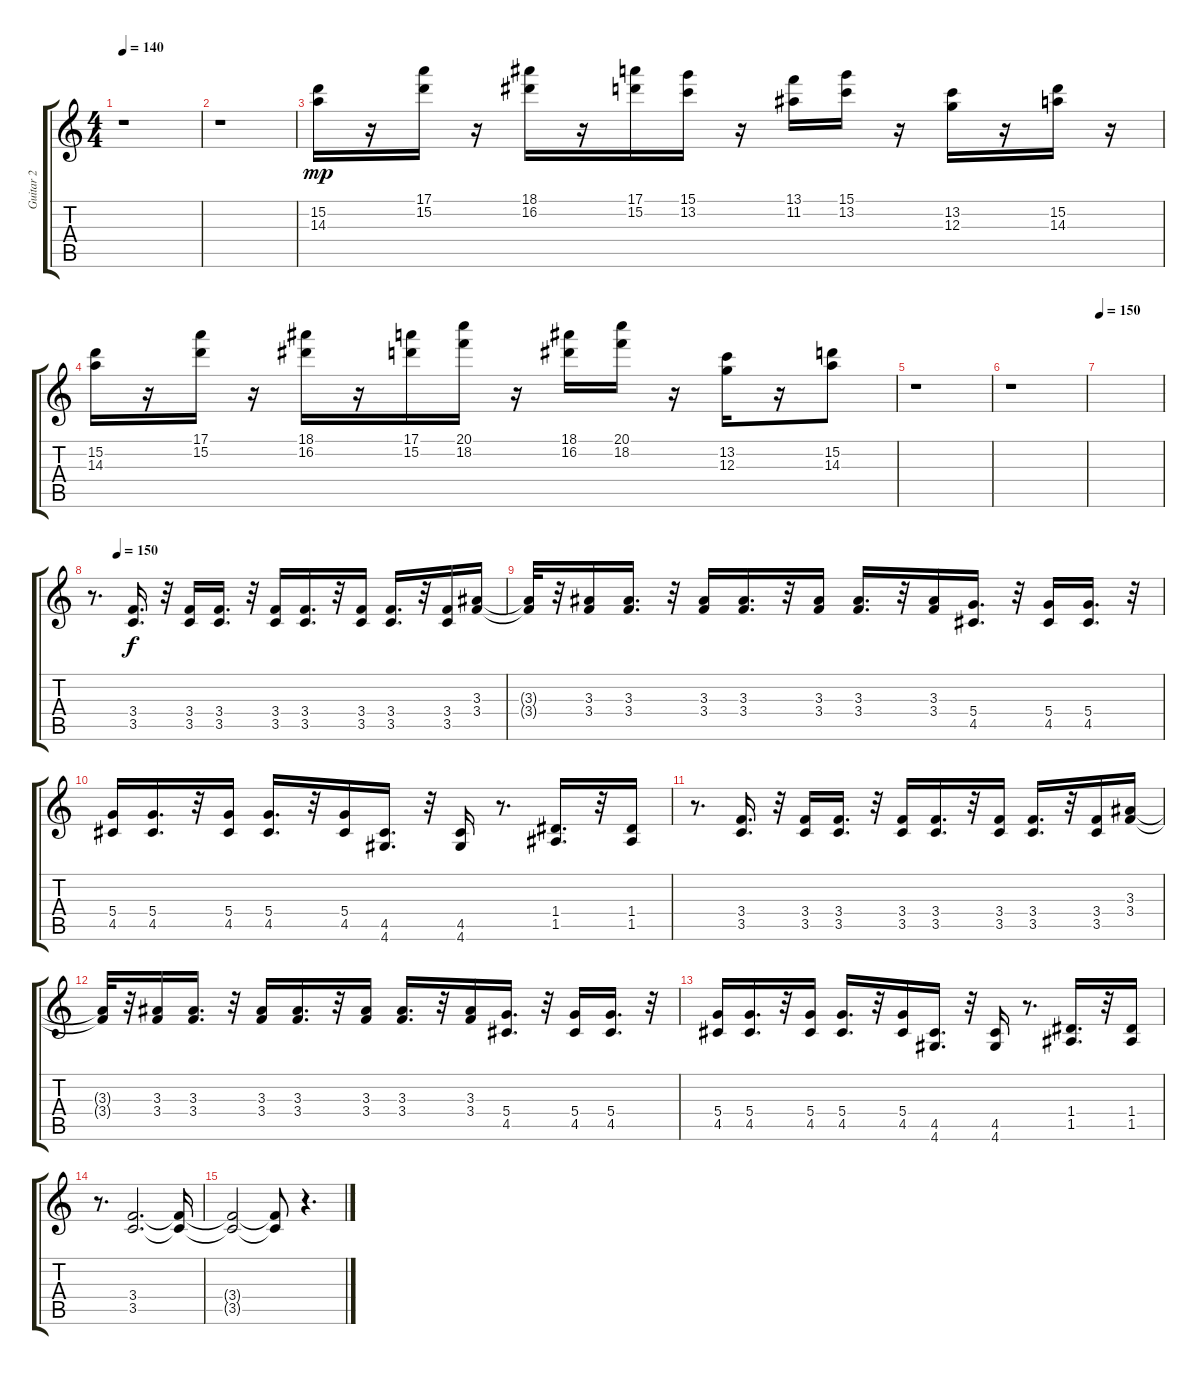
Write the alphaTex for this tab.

\track ("Guitar 2" "Guitar 2") {instrument distortionguitar}
\staff {score tabs}
\tuning (E4 B3 G3 D3 A2 E2) {hide}
\ts (4 4)
\tempo 140
\clef g2
\ks c
r.1{dy mp} |
r.1 |
(15.2 14.3).16 r.16 (17.1 15.2).16 r.16 (18.1 16.2).16 r.16 (17.1 15.2).16 (15.1 13.2).16 r.16 (13.1 11.2).16 (15.1 13.2).16 r.16 (13.2 12.3).16 r.16 (15.2 14.3).16 r.16 |
(15.2 14.3).16 r.16 (17.1 15.2).16 r.16 (18.1 16.2).16 r.16 (17.1 15.2).16 (20.1 18.2).16 r.16 (18.1 16.2).16 (20.1 18.2).16 r.16 (13.2 12.3).16 r.16 (15.2 14.3).8 |
r.1 |
r.1 |
\tempo 150
|
\tempo (150 0.0625)
r.8{d} (3.4 3.5).16{d dy f} r.32 (3.4 3.5).16 (3.4 3.5).16{d} r.32 (3.4 3.5).16 (3.4 3.5).16{d} r.32 (3.4 3.5).16 (3.4 3.5).16{d} r.32 (3.4 3.5).16 (3.3 3.4).16 |
(3.3{t} 3.4{t}).32 r.32 (3.3 3.4).16 (3.3 3.4).16{d} r.32 (3.3 3.4).16 (3.3 3.4).16{d} r.32 (3.3 3.4).16 (3.3 3.4).16{d} r.32 (3.3 3.4).16 (5.4 4.5).16{d} r.32 (5.4 4.5).16 (5.4 4.5).16{d} r.32 |
(5.4 4.5).16 (5.4 4.5).16{d} r.32 (5.4 4.5).16 (5.4 4.5).16{d} r.32 (5.4 4.5).16 (4.5 4.6).16{d} r.32 (4.5 4.6).16 r.8{d} (1.4 1.5).16{d} r.32 (1.4 1.5).16 |
r.8{d} (3.4 3.5).16{d} r.32 (3.4 3.5).16 (3.4 3.5).16{d} r.32 (3.4 3.5).16 (3.4 3.5).16{d} r.32 (3.4 3.5).16 (3.4 3.5).16{d} r.32 (3.4 3.5).16 (3.3 3.4).16 |
(3.3{t} 3.4{t}).32 r.32 (3.3 3.4).16 (3.3 3.4).16{d} r.32 (3.3 3.4).16 (3.3 3.4).16{d} r.32 (3.3 3.4).16 (3.3 3.4).16{d} r.32 (3.3 3.4).16 (5.4 4.5).16{d} r.32 (5.4 4.5).16 (5.4 4.5).16{d} r.32 |
(5.4 4.5).16 (5.4 4.5).16{d} r.32 (5.4 4.5).16 (5.4 4.5).16{d} r.32 (5.4 4.5).16 (4.5 4.6).16{d} r.32 (4.5 4.6).16 r.8{d} (1.4 1.5).16{d} r.32 (1.4 1.5).16 |
r.8{d} (3.4 3.5).2{d} (3.4{t} 3.5{t}).16 |
(3.4{t} 3.5{t}).2 (3.4{t} 3.5{t}).8 r.4{d}
